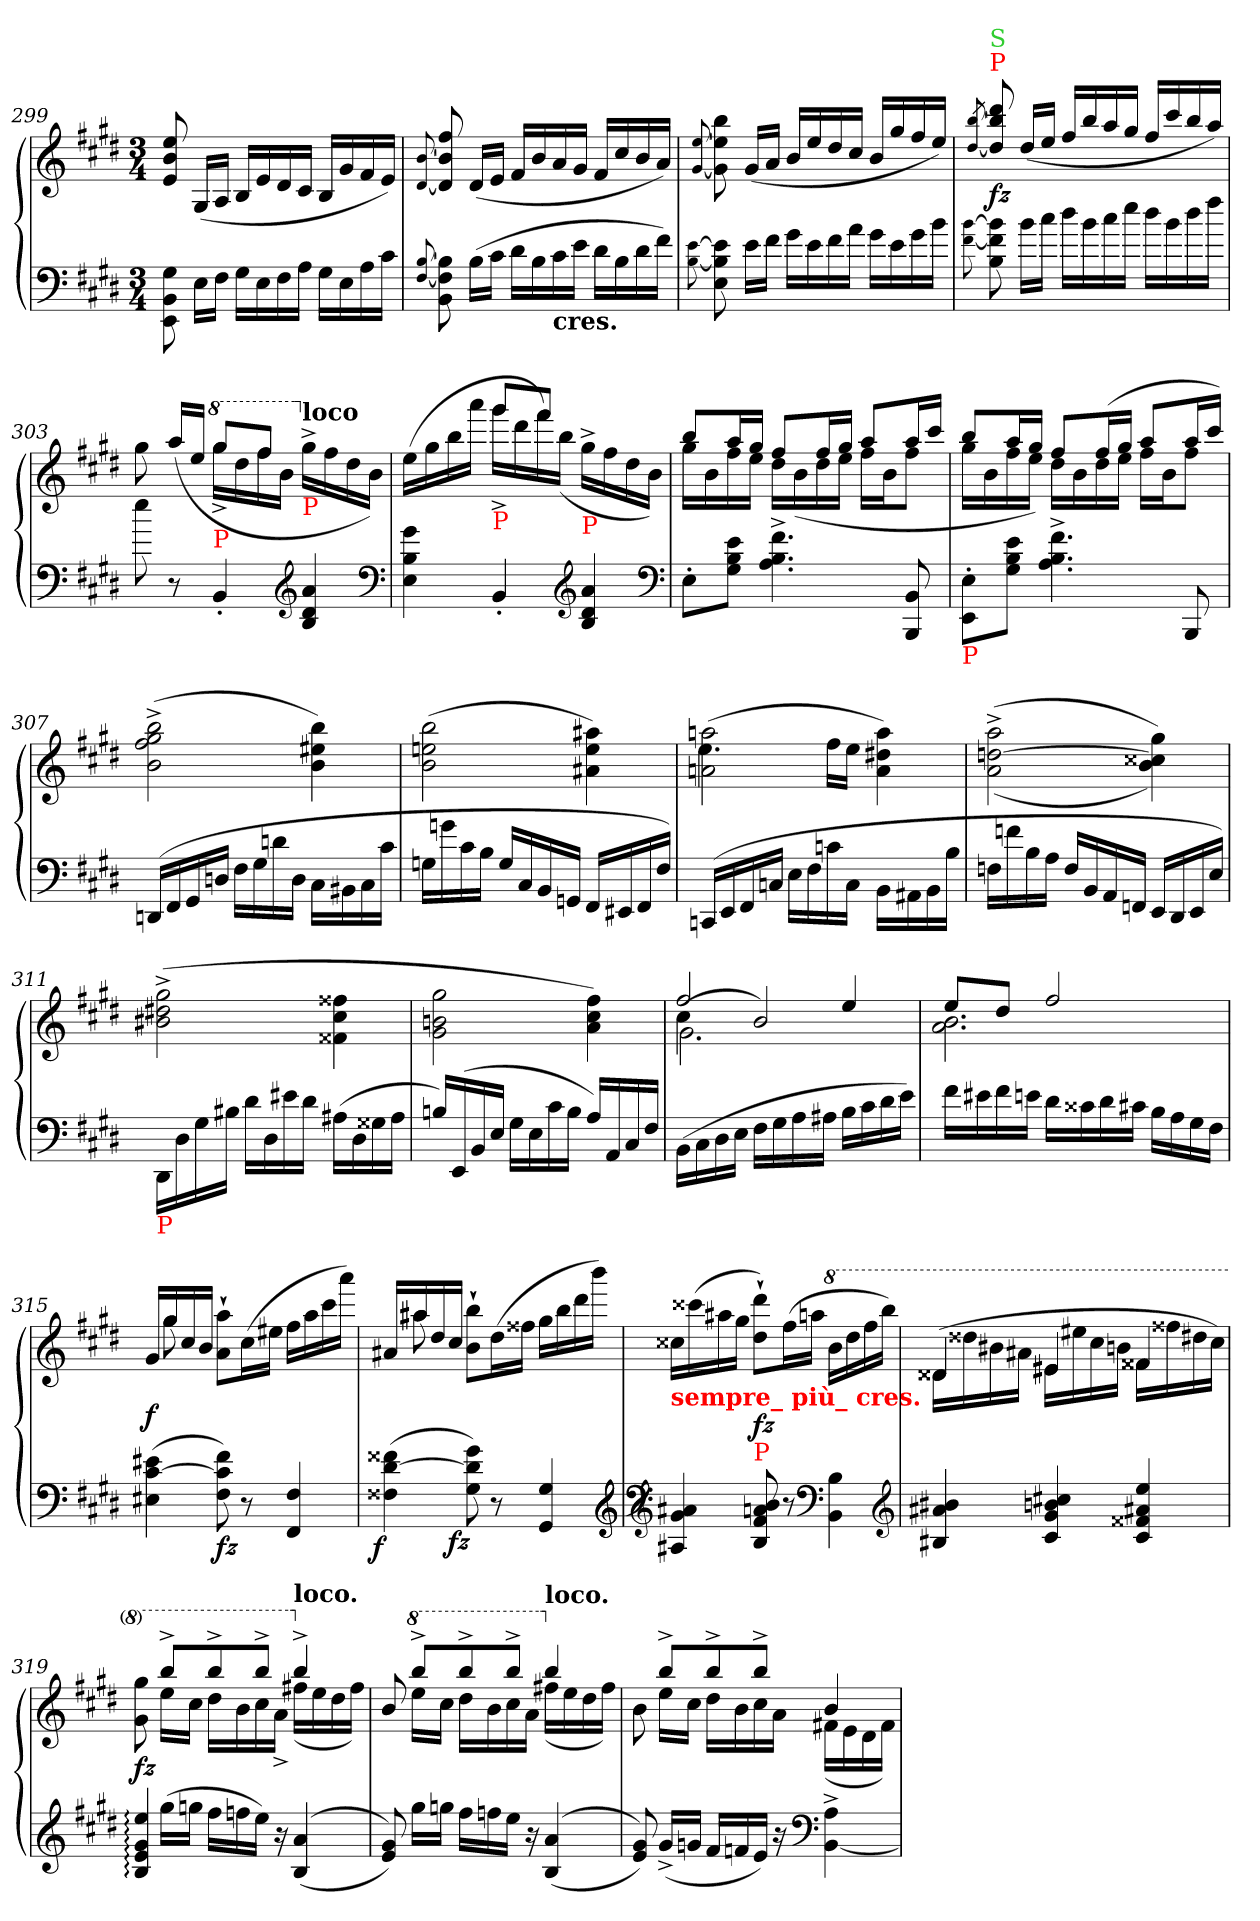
**kern	**kern	**dynam
*part1	*part1	*part1
*staff2	*staff1	*staff1/2
*clefF4	*clefG2	*
*k[f#c#g#d#]	*k[f#c#g#d#]	*
*M3/4	*M3/4	*
=299	=299	=299
8G#\ 8BB\ 8EE\	8ee 8b 8e	.
16E\LL	(>16G#/LL	.
16F#\JJ	16A/JJ	.
16G#LL	16BLL	.
16E	16e	.
16F#	16d#	.
16AJJ	16c#JJ	.
16G#LL	16BLL	.
16E	16g#	.
16A	16f#	.
16c#JJ	16eJJ)	.
=300	=300	=300
[8qqB/ [8qqF#/	[8qqb/ [8qqd#/	.
8B] 8F#] 8BB	8ff# 8b] 8d#]	.
(>16BLL	(<16d#LL	.
16c#JJ	16eJJ	.
16d#LL	16f#LL	.
16B	16b	.
!LO:TX:b:B:t=cres.	!	!
16c#	16a	.
16eJJ	16g#JJ	.
16d#LL	16f#LL	.
16B	16cc#	.
16d#	16b	.
16f#JJ)	16aJJ)	.
=301	=301	=301
[8qqe\ [8qqB\	[8qqee/ [8qqg#/	.
8e] 8B] 8E	8bb 8ee] 8g#]	.
16e\LL	(>16g#/LL	.
16f#\JJ	16a/JJ	.
16g#\LL	16b/LL	.
16e\	16ee/	.
16f#\	16dd#/	.
16a\JJ	16cc#/JJ	.
16g#\LL	16b/LL	.
16e\	16gg#/	.
16g#\	16ff#/	.
16b\JJ	16ee/JJ)	.
=302	=302	=302
[8qqb\ [8qqf#\	[8qbb/ [8qdd#/	.
!	!LO:TX:a:color=red:t=P	!
!	!LO:TX:a:color=limegreen:t=S	!
8b]\ 8f#]\ 8B\	8ddd#/ 8bb]/ 8dd#]/	fz
16b\LL	(>16dd#/LL	.
16cc#\JJ	16ee/JJ	.
16dd#\LL	16ff#/LL	.
16b\	16bb/	.
16cc#\	16aa/	.
16ee\JJ	16gg#/JJ	.
16dd#\LL	16ff#/LL	.
16b\	16ccc#/	.
16dd#\	16bb/	.
16ff#\JJ	16aa/JJ)	.
=303	=303	=303
*	*^	*
8ee\	8gg#	4ryy	.
8r	(>16aa/LL	.	.
.	16eeJJ	.	.
*	*8va	*	*
!	!LO:TX:b:color=red:t=P	!	!
4BB'	8ggg#L	16ggg#^<LL	.
.	.	16ddd#	.
.	8fff#J	16fff#	.
.	.	16bbJJ	.
*clefG2	*	*	*
*	*X8va	*	*
!	!LO:TX:a:B:t=loco	!	!
!	!LO:TX:b:color=red:t=P	!	!
4a 4d# 4B	4ryy	16gg#^<LL	.
.	.	16ff#	.
.	.	16dd#	.
.	.	16bJJ)	.
*clefF4	*	*	*
=304	=304	=304	=304
4g# 4B 4E	4ryy	(>16eeLL	.
.	.	16gg#	.
.	.	16bb	.
.	.	16aaaJJ	.
!	!LO:TX:b:color=red:t=P	!	!
4BB'	8ggg#L	16ggg#^<LL	.
.	.	16ddd#	.
.	8fff#J	16fff#)	.
.	.	(>16bbJJ	.
*clefG2	*	*	*
!	!LO:TX:b:color=red:t=P	!	!
4a 4d# 4B	4ryy	16gg#^<LL	.
.	.	16ff#	.
.	.	16dd#	.
.	.	16bJJ)	.
*clefF4	*	*	*
=305	=305	=305	=305
8E'L	8bbL	16gg#LL	.
.	.	16b	.
8e 8B 8G#J	16aaL	16ff#	.
.	16gg#JJ	16eeJJ	.
4.f#^< 4.B^< 4.A^<	8ff#L	16dd#LL	.
.	.	(>16b	.
.	16ff#L	16dd#	.
.	16gg#JJ	16eeJJ	.
.	8aaL	16ff#LL	.
.	.	16bJ	.
8BB 8BBB	16aaL	8ff#J	.
.	16ccc#JJ	.	.
=306	=306	=306	=306
!LO:TX:b:color=red:t=P	!	!	!
8E' 8EE'L	8bbL	16gg#LL	.
.	.	16b	.
8e 8B 8G#J	16aaL	16ff#	.
.	16gg#JJ)	16eeJJ	.
4.f#^< 4.B^< 4.A^<	8ff#L	16dd#LL	.
.	.	16b	.
.	(>16ff#L	16dd#	.
.	16gg#JJ	16eeJJ	.
.	8aaL	16ff#LL	.
.	.	16bJ	.
8BBB	16aaL	8ff#J	.
.	16ccc#JJ)	.	.
*	*v	*v	*
=307	=307	=307
(>16DDn/LL	(>2bb^< 2gg#^< 2ff#^< 2b^<	.
16FF#	.	.
16GG#	.	.
16DnJJ	.	.
16F#\LL	.	.
16G#	.	.
16dn	.	.
16DJJ	.	.
16C#\LL	4bb 4ee#X 4b)	.
16BB#X	.	.
16C#	.	.
16c#JJ	.	.
=308	=308	=308
16Gn\LL	(>2bb 2een 2b	.
16gn	.	.
16c#	.	.
16BJJ	.	.
16G/LL	.	.
16C#	.	.
16BB	.	.
16GGnJJ	.	.
16FF#/LL	4aa#X 4ee 4a#X)	.
16EE#X	.	.
16FF#	.	.
16F#JJ)	.	.
=309	=309	=309
*	*^	*
(>16CCn/LL	(>2aan\ 2an\	4.ee	.
16EE	.	.	.
16FF#	.	.	.
16CnJJ	.	.	.
16ELL	.	.	.
16F#	.	.	.
16cn	.	16ff#LL	.
16CJJ	.	16eeJJ	.
16BB\LL	4aa 4dd#X 4a)	4ryy	.
16AA#X	.	.	.
16BB	.	.	.
16BJJ	.	.	.
*	*v	*v	*
=310	=310	=310
16Fn\LL	(<(>2aa^> [2ddn^> 2a^>	.
16fn	.	.
16B	.	.
16AJJ	.	.
16F/LL	.	.
16BB	.	.
16AA	.	.
16FFnJJ	.	.
16EE/LL	4gg# 4cc##X] 4b))	.
16DD#	.	.
16EE	.	.
16EJJ)	.	.
=311	=311	=311
!LO:TX:b:color=red:t=P	!	!
16DD#\LL	(>2gg#^> 2dd#X^> 2b#X^>	.
16D#	.	.
16G#	.	.
16B#XJJ	.	.
16d#\LL	.	.
16D#	.	.
16e#X	.	.
16d#JJ	.	.
(>16A#XLL	4ff##X 4cc# 4f##X	.
16D#	.	.
16G##X	.	.
16A#JJ	.	.
=312	=312	=312
16Bn/LL)	2gg# 2bn 2g#	.
(>16EE	.	.
16BB	.	.
16EJJ	.	.
16G#\LL	.	.
16E	.	.
16c#	.	.
16BJJ	.	.
16A/LL)	4ff# 4cc# 4a)	.
16AA	.	.
16C#	.	.
16F#JJ	.	.
=313	=313	=313
*	*^	*
*	*	*^	*
(>16BB\LL	2ff#	(>4cc#	2.g#!\	.
16C#	.	.	.	.
16D#	.	.	.	.
16EJJ	.	.	.	.
16F#\LL	.	2b/)	.	.
16G#	.	.	.	.
16A	.	.	.	.
16A#XJJ	.	.	.	.
16B\LL	4ee	.	.	.
16c#	.	.	.	.
16d#	.	.	.	.
16eJJ)	.	.	.	.
*	*	*v	*v	*
=314	=314	=314	=314
16f#\LL	8eeL	2.b 2.a	.
16e#X	.	.	.
16f#\	8dd#J	.	.
16en\JJ	.	.	.
16d#\LL	2ff#	.	.
16c##X	.	.	.
16d#	.	.	.
16c#XJJ	.	.	.
16B\LL	.	.	.
16A	.	.	.
16G#	.	.	.
16F#JJ	.	.	.
=315	=315	=315	=315
(>4e#X [4c# 4E#X	16g#/LL	16ryy	f
.	16gg#	8gg#	.
.	16cc#	.	.
.	16bJJ	16ryy	.
!	!	!	!LO:DY:b=2
8f# 8c#] 8F#)	8aa`> 8a`>L	2ryy	fz
8r	(>16cc#L	.	.
.	16ee#XJJ	.	.
4F# 4FF#	16ff#LL	.	.
.	16aa	.	.
.	16ccc#	.	.
.	16aaaJJ)	.	.
=316	=316	=316	=316
!	!	!	!LO:DY:b=2:rj
*^	*	*	*
(>4f##X [4d# 4F##X	8.ryy	16a#X/LL	16ryy	f
.	.	16aa#X	8aa#X	.
.	.	16dd#	.	.
!	!	!	!	!LO:DY:b=2
.	2ryy	16cc#JJ	16ryy	fz
8g# 8d#] 8G#)	.	8bb`> 8b`>L	2ryy	.
8r	.	(>16dd#L	.	.
.	.	16ff##XJJ	.	.
4G# 4GG#	.	16gg#LL	.	.
.	.	16bb	.	.
.	.	16ddd#	.	.
.	16ryy	16bbbJJ)	.	.
*	*	*v	*v	*
*clefG2	*	*	*
=317	=317	=317	=317
!	!	!LO:TX:b:B:color=red:t=sempre_ più_ cres.	!
*v	*v	*	*
4a#X 4g# 4A#X	16cc##XLL	.
.	(>16ccc##X	.
.	16aa#X	.
.	16gg#JJ	.
!LO:TX:a:color=red:t=P	!	!
8b 8an 8f# 8B	8ddd#`> 8dd#`>L)	fz
8r	(>16ff#L	.
.	16aanJJ	.
*clefF4	*	*
*	*8va	*
4B 4BB	16bbLL	.
.	16ddd#	.
.	16fff#	.
.	16bbbJJ)	.
*clefG2	*	*
=318	=318	=318
*	*^	*
4b#X/ 4a#X/ 4B#X/	(>16dd##X\LL	4dd##X/	.
.	16ddd##X	.	.
.	16bb#X	.	.
.	16aa#XJJ	.	.
4cc#X/ 4bn/ 4g#/ 4c#/	16ee#X\LL	4ee#X/	.
.	16eee#X	.	.
.	16ccc#	.	.
.	16bbnJJ	.	.
4ee/ 4a#X/ 4f##X/ 4c#/	16ff##X\LL	4ff##X/	.
.	16fff##X	.	.
.	16ddd#	.	.
.	16ccc#JJ)	.	.
=319	=319	=319	=319
!LO:N:vis=4	!	!	!
8ee:/ 8g#:/ 8e:/ 8B:/	8ryy	8ggg# 8gg#	fz
(>16gg#LL	8bbb^>L	16eeeLL	.
16ggnJJ	.	16ccc#JJ	.
16ff#LL	8bbb^>	16ddd#LL	.
16ffn	.	16bb	.
16eeJJ)	8bbb^>J	16ccc#	.
16r	.	16aa^<JJ	.
*	*X8va	*	*
!	!LO:TX:a:B:t=loco.	!	!
(<(>4a 4B	4bb^>	(>16ff#XLL	.
.	.	16ee	.
.	.	16dd#	.
.	.	16ff#JJ)	.
=320	=320	=320	=320
8g# 8e))	8ryy	8b/	.
*	*8va	*	*
16gg#LL	8bbb^>L	16eeeLL	.
16ggnJJ	.	16ccc#JJ	.
16ff#LL	8bbb^>	16ddd#LL	.
16ffn	.	16bb	.
16eeJJ	8bbb^>J	16ccc#	.
16r	.	16aaJJ	.
*	*X8va	*	*
!	!LO:TX:a:B:t=loco.	!	!
(<(>4a 4B	4bb	(>16ff#XLL	.
.	.	16ee	.
.	.	16dd#	.
.	.	16ff#JJ)	.
=321	=321	=321	=321
8g# 8e))	8ryy	8b\)	.
(<16g#^</LL	8bb^>L	16eeLL	.
16gnJJ	.	16cc#JJ	.
16f#/LL	8bb^>	16dd#LL	.
16fn	.	16b	.
16eJJ)	(>8bb^>J	16cc#	.
16r	.	16aJJ	.
*clefF4	*	*	*
4A^< [4BB^<	4b	(>16f#XLL	.
.	.	16e	.
.	.	16d#	.
.	.	16f#JJ)	.
*	*v	*v	*
=	=	=
*-	*-	*-
